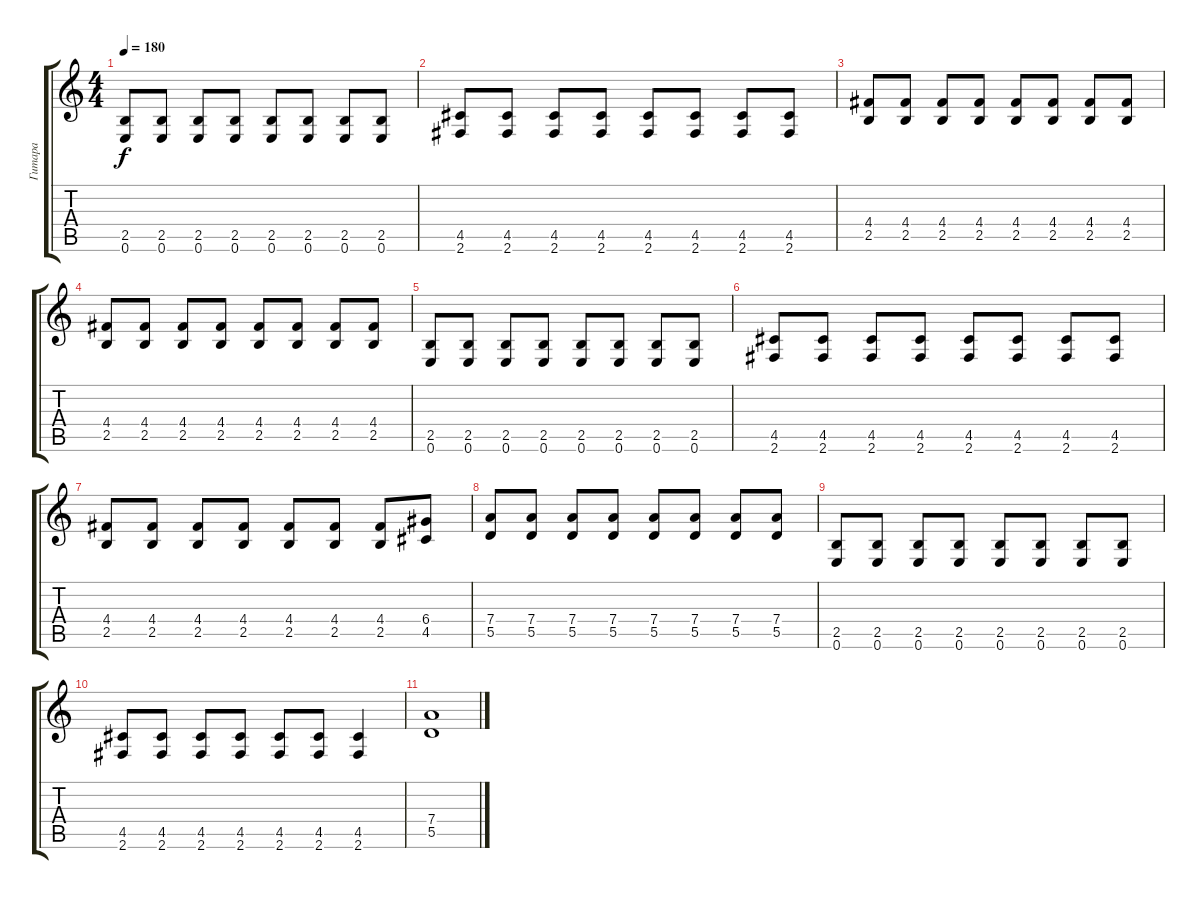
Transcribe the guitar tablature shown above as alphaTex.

\track ("Гитара" "Гитара") {instrument distortionguitar}
\staff {score tabs}
\tuning (E4 B3 G3 D3 A2 E2) {hide}
\ts (4 4)
\tempo 180
\clef g2
\ks c
(2.5 0.6).8{dy f} (2.5 0.6).8 (2.5 0.6).8 (2.5 0.6).8 (2.5 0.6).8 (2.5 0.6).8 (2.5 0.6).8 (2.5 0.6).8 |
(4.5 2.6).8 (4.5 2.6).8 (4.5 2.6).8 (4.5 2.6).8 (4.5 2.6).8 (4.5 2.6).8 (4.5 2.6).8 (4.5 2.6).8 |
(4.4 2.5).8 (4.4 2.5).8 (4.4 2.5).8 (4.4 2.5).8 (4.4 2.5).8 (4.4 2.5).8 (4.4 2.5).8 (4.4 2.5).8 |
(4.4 2.5).8 (4.4 2.5).8 (4.4 2.5).8 (4.4 2.5).8 (4.4 2.5).8 (4.4 2.5).8 (4.4 2.5).8 (4.4 2.5).8 |
(2.5 0.6).8 (2.5 0.6).8 (2.5 0.6).8 (2.5 0.6).8 (2.5 0.6).8 (2.5 0.6).8 (2.5 0.6).8 (2.5 0.6).8 |
(4.5 2.6).8 (4.5 2.6).8 (4.5 2.6).8 (4.5 2.6).8 (4.5 2.6).8 (4.5 2.6).8 (4.5 2.6).8 (4.5 2.6).8 |
(4.4 2.5).8 (4.4 2.5).8 (4.4 2.5).8 (4.4 2.5).8 (4.4 2.5).8 (4.4 2.5).8 (4.4 2.5).8 (6.4 4.5).8 |
(7.4 5.5).8 (7.4 5.5).8 (7.4 5.5).8 (7.4 5.5).8 (7.4 5.5).8 (7.4 5.5).8 (7.4 5.5).8 (7.4 5.5).8 |
(2.5 0.6).8 (2.5 0.6).8 (2.5 0.6).8 (2.5 0.6).8 (2.5 0.6).8 (2.5 0.6).8 (2.5 0.6).8 (2.5 0.6).8 |
(4.5 2.6).8 (4.5 2.6).8 (4.5 2.6).8 (4.5 2.6).8 (4.5 2.6).8 (4.5 2.6).8 (4.5 2.6).4 |
(7.4 5.5).1
